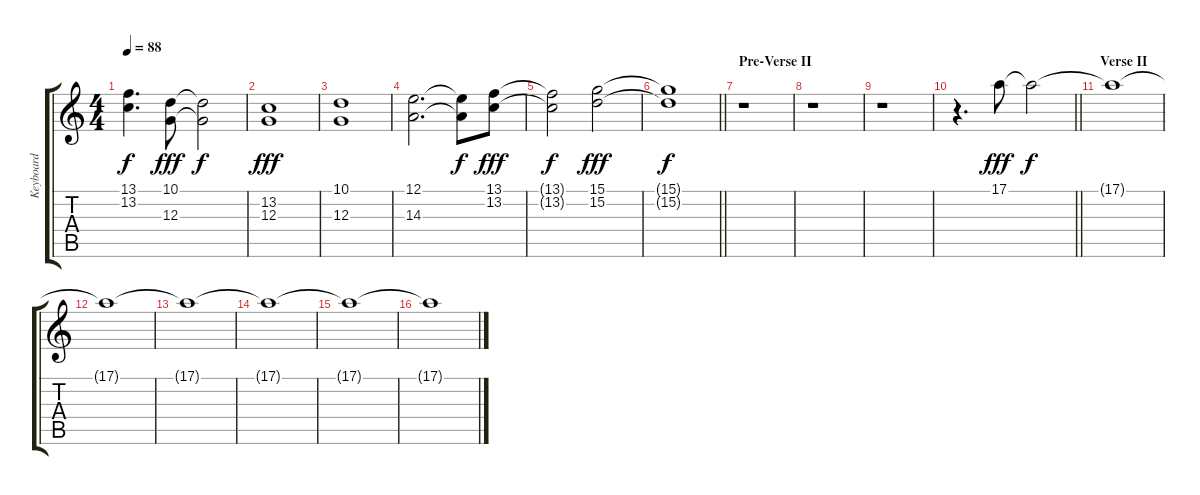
\track ("Keyboard" "Keyboard") {instrument pad1newage}
\staff {score tabs}
\tuning (E4 B3 G3 D3 A2 E2) {hide}
\ts (4 4)
\tempo 88
\clef g2
\ks c
(13.1{t} 13.2{t}).4{d dy f} (10.1 12.3).8{dy fff} (10.1{t} 12.3{t}).2{dy f} |
(13.2 12.3).1{dy fff} |
(10.1 12.3).1 |
(12.1 14.3).2{d} (12.1{t} 14.3{t}).8{dy f} (13.1 13.2).8{dy fff} |
(13.1{t} 13.2{t}).2{dy f} (15.1 15.2).2{dy fff} |
\barLineRight lightlight
(15.1{t} 15.2{t}).1{dy f} |
\section ("" "Pre-Verse II")
r.1 |
r.1 |
r.1 |
\barLineRight lightlight
r.4{d} 17.1.8{dy fff instrument stringensemble1} 17.1{t}.2{dy f} |
\section ("" "Verse II")
17.1{t}.1 |
17.1{t}.1 |
17.1{t}.1 |
17.1{t}.1 |
17.1{t}.1 |
17.1{t}.1
